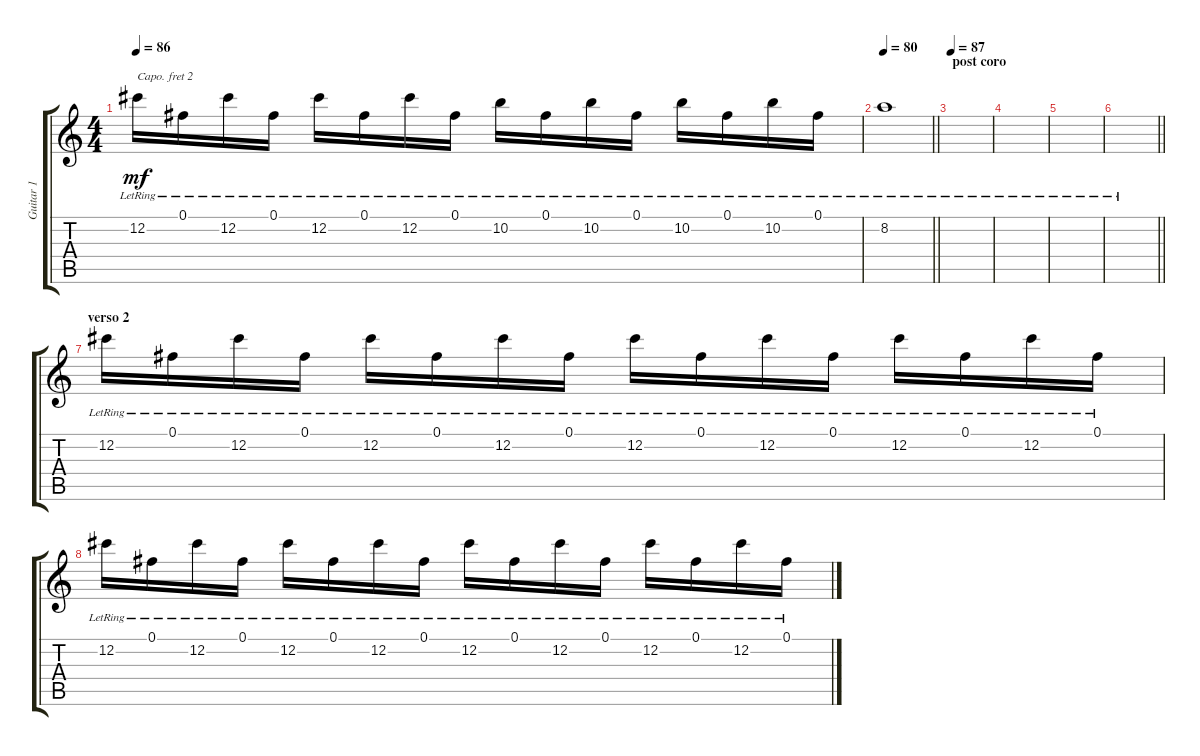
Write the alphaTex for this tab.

\track ("Guitar 1" "Guitar 1") {instrument acousticguitarsteel}
\staff {score tabs}
\capo 2
\tuning (E4 B3 G3 D3 A2 E2) {hide}
\ts (4 4)
\tempo 86
\clef g2
\ks c
12.2{lr}.16{dy mf} 0.1{lr}.16 12.2{lr}.16 0.1{lr}.16 12.2{lr}.16 0.1{lr}.16 12.2{lr}.16 0.1{lr}.16 10.2{lr}.16 0.1{lr}.16 10.2{lr}.16 0.1{lr}.16 10.2{lr}.16 0.1{lr}.16 10.2{lr}.16 0.1{lr}.16 |
\tempo 80
\barLineRight lightlight
8.2{lr}.1 |
\section ("" "post coro")
\tempo 87
|
|
|
\barLineRight lightlight
|
\section ("" "verso 2")
12.2{lr}.16{instrument acousticguitarsteel} 0.1{lr}.16 12.2{lr}.16 0.1{lr}.16 12.2{lr}.16 0.1{lr}.16 12.2{lr}.16 0.1{lr}.16 12.2{lr}.16 0.1{lr}.16 12.2{lr}.16 0.1{lr}.16 12.2{lr}.16 0.1{lr}.16 12.2{lr}.16 0.1{lr}.16 |
12.2{lr}.16 0.1{lr}.16 12.2{lr}.16 0.1{lr}.16 12.2{lr}.16 0.1{lr}.16 12.2{lr}.16 0.1{lr}.16 12.2{lr}.16 0.1{lr}.16 12.2{lr}.16 0.1{lr}.16 12.2{lr}.16 0.1{lr}.16 12.2{lr}.16 0.1{lr}.16
